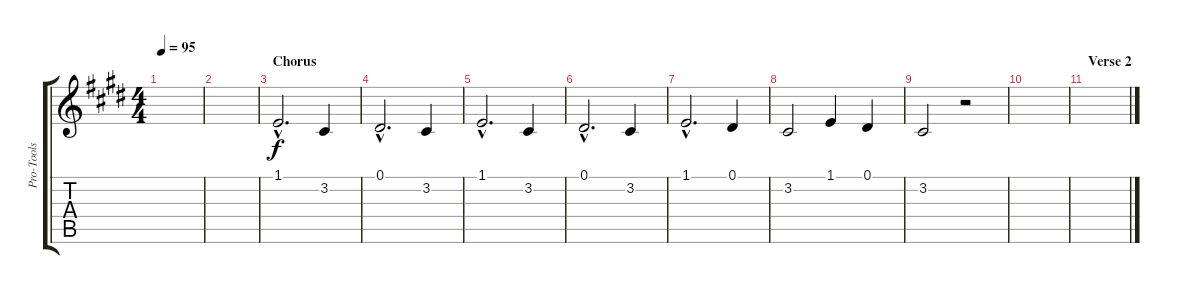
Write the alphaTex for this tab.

\track ("Pro-Tools" "Pro-Tools") {instrument brightacousticpiano}
\staff {score tabs}
\tuning (Eb4 Bb3 Gb3 Db3 Ab2 Eb2) {hide}
\ts (4 4)
\tempo 95
\clef g2
\ks c#minor
|
|
\section ("" "Chorus")
1.1{hac}.2{d} 3.2.4 |
0.1{hac}.2{d} 3.2.4 |
1.1{hac}.2{d} 3.2.4 |
0.1{hac}.2{d} 3.2.4 |
1.1{hac}.2{d} 0.1.4 |
3.2.2 1.1.4 0.1.4 |
3.2.2 r.2 |
|
\section ("" "Verse 2")
